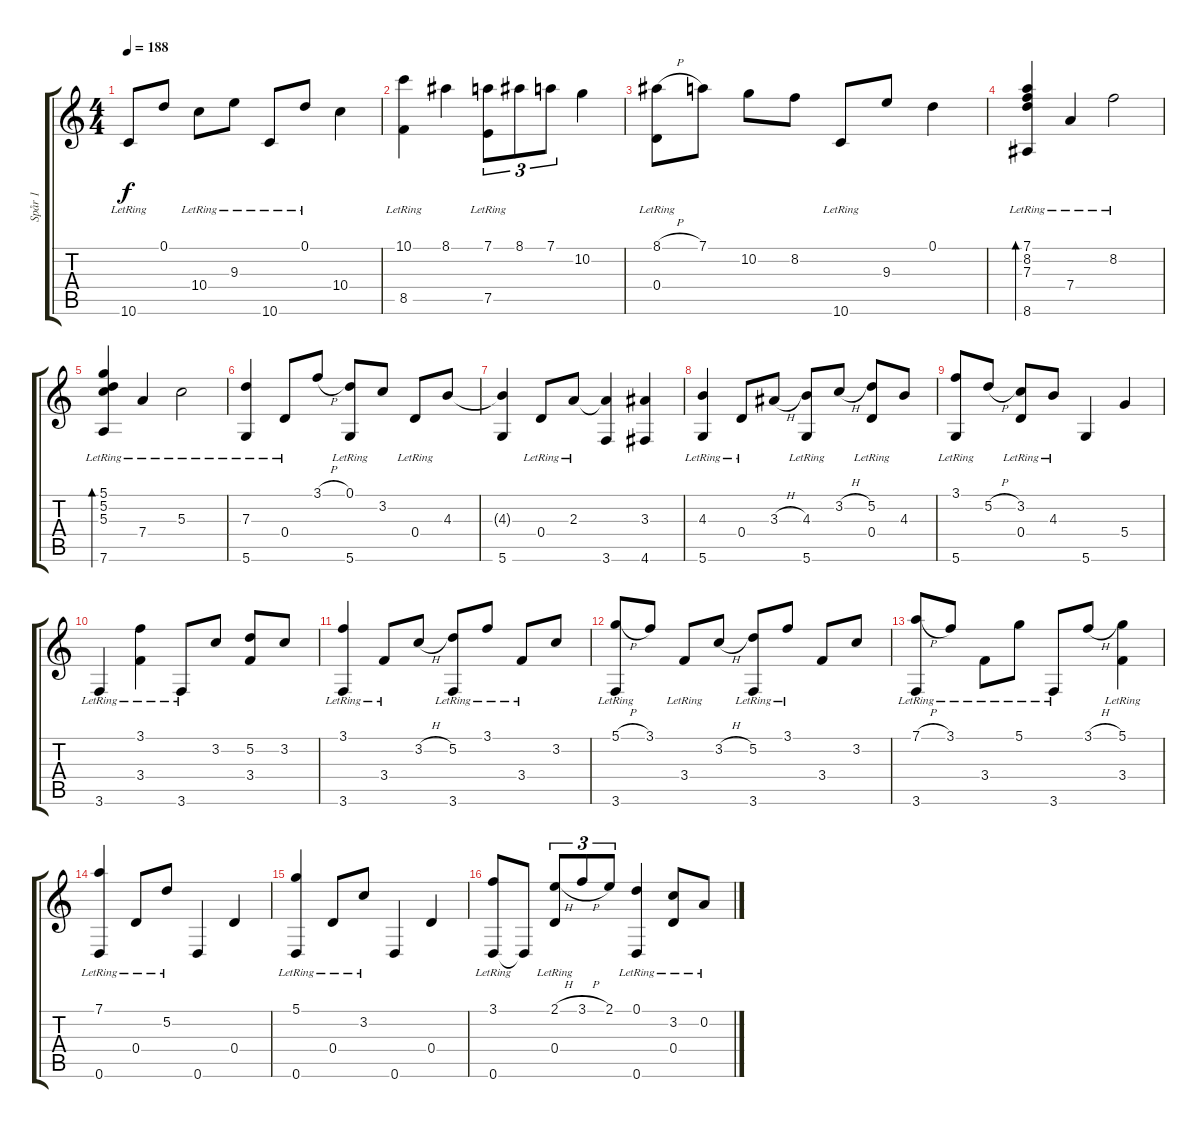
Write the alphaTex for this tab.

\track ("Spår 1" "Spår 1") {instrument acousticguitarsteel}
\staff {score tabs}
\tuning (D4 A3 G3 D3 A2 D2) {hide}
\ts (4 4)
\tempo 188
\clef g2
\ks c
10.6{lr}.8{dy f} 0.1.8 10.4{lr}.8 9.3{lr}.8 10.6{lr}.8 0.1{lr}.8 10.4.4 |
(10.1 8.5{lr}).4 8.1.4 (7.1 7.5{lr}).8{tu (3 2)} 8.1.8{tu (3 2)} 7.1.8{tu (3 2)} 10.2.4 |
(8.1{h} 0.4{lr}).8 7.1.8 10.2.8 8.2.8 10.6{lr}.8 9.3.8 0.1.4 |
(7.1{lr} 8.2{lr} 7.3{lr} 8.6{lr}).4{bd 240} 7.4{lr}.4 8.2{lr}.2 |
(5.1{lr} 5.2{lr} 5.3{lr} 7.6{lr}).4{bd 240} 7.4{lr}.4 5.3{lr}.2 |
(7.3 5.6{lr}).4 0.4{lr}.8 3.1{h}.8 (0.1 5.6{lr}).8 3.2.8 0.4{lr}.8 4.3.8 |
(4.3{t} 5.6).4 0.4{lr}.8 2.3{lr}.8 (2.3{t} 3.6).4 (3.3 4.6).4 |
(4.3 5.6{lr}).4 0.4{lr}.8 3.3{h}.8 (4.3 5.6{lr}).8 3.2{h}.8 (5.2 0.4{lr}).8 4.3.8 |
(3.1 5.6{lr}).8 5.2{h}.8 (3.2 0.4{lr}).8 4.3{lr}.8 5.6.4 5.4.4 |
3.6{lr}.4 (3.1{lr} 3.4{lr}).4 3.6{lr}.8 3.2.8 (5.2 3.4).8 3.2.8 |
(3.1{lr} 3.6{lr}).4 3.4{lr}.8 3.2{h}.8 (5.2 3.6{lr}).8 3.1{lr}.8 3.4{lr}.8 3.2.8 |
(5.1{h} 3.6{lr}).8 3.1.8 3.4{lr}.8 3.2{h}.8 (5.2 3.6{lr}).8 3.1{lr}.8 3.4.8 3.2.8 |
(7.1{h} 3.6{lr}).8 3.1{lr}.8 3.4{lr}.8 5.1{lr}.8 3.6{lr}.8 3.1{h}.8 (5.1 3.4{lr}).4 |
(7.1{lr} 0.6{lr}).4 0.4{lr}.8 5.2{lr}.8 0.6.4 0.4.4 |
(5.1{lr} 0.6{lr}).4 0.4{lr}.8 3.2{lr}.8 0.6.4 0.4.4 |
(3.1 0.6{lr}).8 0.6{t}.8 (2.1{h} 0.4{lr}).8{tu (3 2)} 3.1{h}.8{tu (3 2)} 2.1.8{tu (3 2)} (0.1 0.6{lr}).4 (3.2 0.4{lr}).8 0.2{lr}.8
